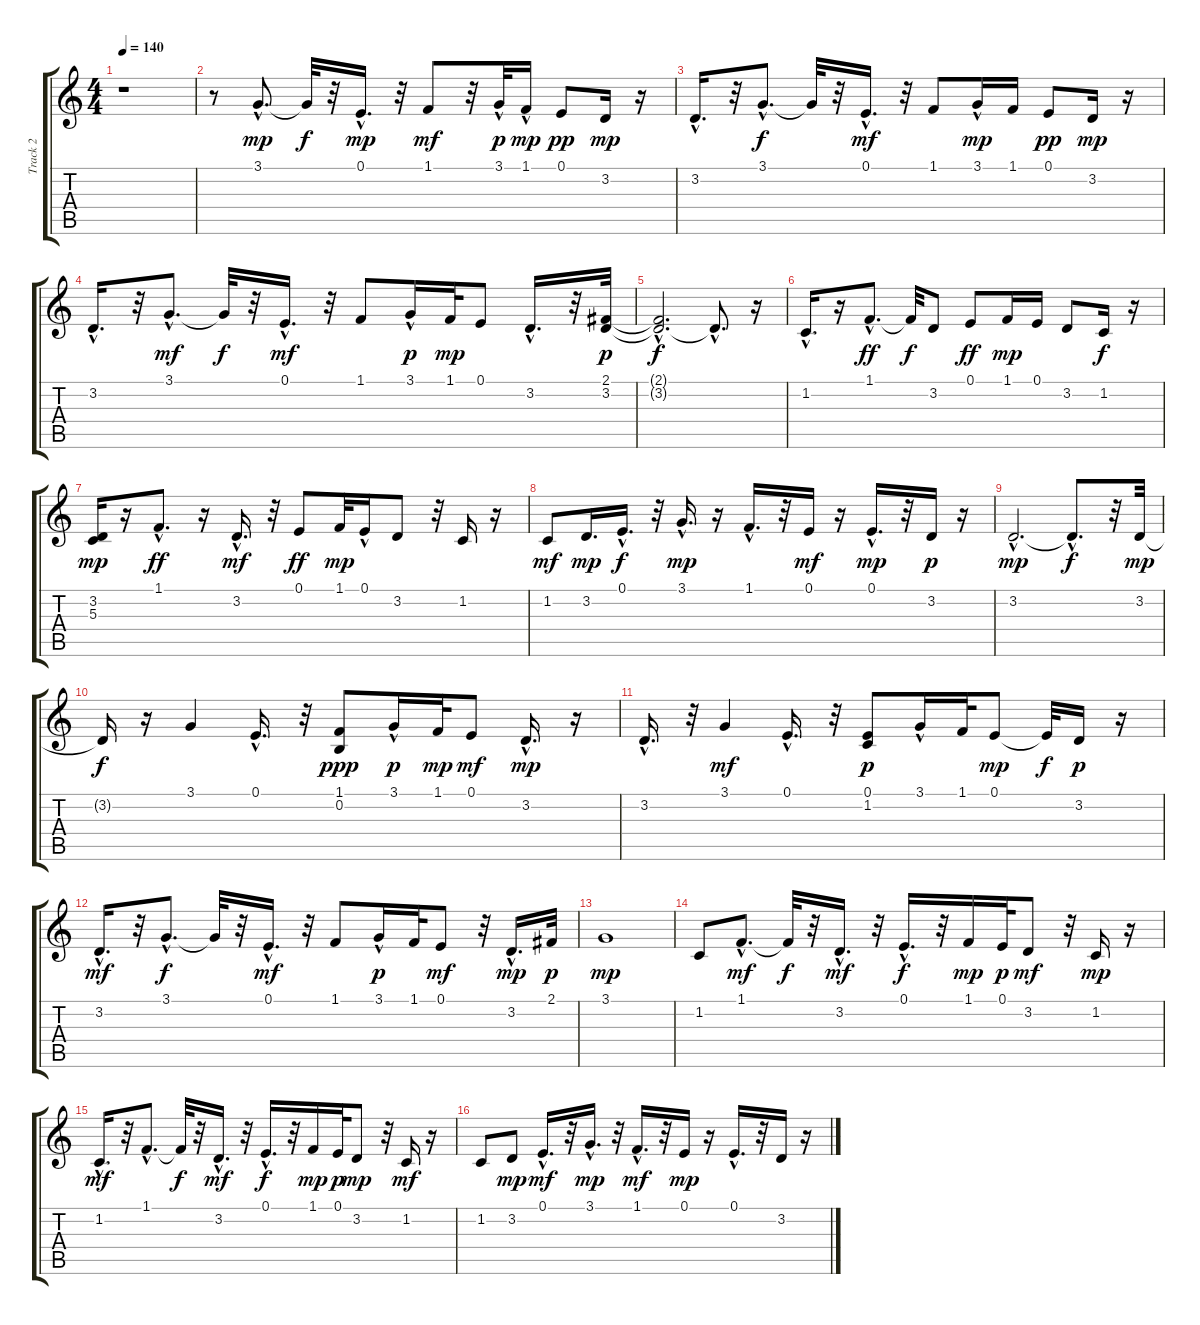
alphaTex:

\track ("Track 2" "Track 2") {instrument shanai}
\staff {score tabs}
\tuning (E4 B3 G3 D3 A2 E2) {hide}
\ts (4 4)
\tempo 140
\clef g2
\ks c
r.1{dy f} |
r.8 3.1{hac}.8{d dy mp} 3.1{t}.32{dy f} r.32 0.1{hac}.16{d dy mp} r.32 1.1.8{dy mf} r.32 3.1{hac}.32{dy p} 1.1{hac}.16{dy mp} 0.1.8{dy pp} 3.2.16{dy mp} r.16 |
3.2{hac}.16{d} r.32 3.1{hac}.8{d dy f} 3.1{t}.32 r.32 0.1{hac}.16{d dy mf} r.32 1.1.8 3.1{hac}.16{dy mp} 1.1.16 0.1.8{dy pp} 3.2.16{dy mp} r.16 |
3.2{hac}.16{d} r.32 3.1{hac}.8{d dy mf} 3.1{t}.32{dy f} r.32 0.1{hac}.16{d dy mf} r.32 1.1.8 3.1{hac}.16{dy p} 1.1.32{dy mp} 0.1.8 3.2{hac}.16{d} r.32 (2.1 3.2).32{dy p} |
(2.1{t} 3.2{hac t}).2{d dy f} 3.2{hac t}.8{d} r.16 |
1.2{hac}.16{d} r.16 1.1{hac}.8{d dy ff} 1.1{t}.32{dy f} 3.2.8 0.1.8{dy ff} 1.1.16{dy mp} 0.1.16 3.2.8 1.2.16{dy f} r.16 |
(3.2 5.3).16{dy mp} r.16 1.1{hac}.8{d dy ff} r.16 3.2{hac}.16{d dy mf} r.32 0.1.8{dy ff} 1.1.32{dy mp} 0.1{hac}.16 3.2.8 r.32 1.2.16 r.16 |
1.2.8{dy mf} 3.2.16{d dy mp} 0.1{hac}.16{d dy f} r.32 3.1{hac}.16{d dy mp} r.16 1.1{hac}.16{d} r.32 0.1.16{dy mf} r.16 0.1{hac}.16{d dy mp} r.32 3.2.16{dy p} r.16 |
3.2{hac}.2{d dy mp} 3.2{hac t}.8{d dy f} r.32 3.2.32{dy mp} |
3.2{t}.16{dy f} r.16 3.1.4 0.1{hac}.16{d} r.32 (1.1 0.2).8{dy ppp} 3.1{hac}.16{dy p} 1.1.32{dy mp} 0.1.8{dy mf} 3.2{hac}.16{d dy mp} r.16 |
3.2{hac}.16{d} r.32 3.1.4{dy mf} 0.1{hac}.16{d} r.32 (0.1 1.2).8{dy p} 3.1{hac}.16 1.1.32 0.1.8{dy mp} 0.1{t}.32{dy f} 3.2.16{dy p} r.16 |
3.2{hac}.16{d dy mf} r.32 3.1{hac}.8{d dy f} 3.1{t}.32 r.32 0.1{hac}.16{d dy mf} r.32 1.1.8 3.1{hac}.16{dy p} 1.1.32 0.1.8{dy mf} r.32 3.2{hac}.16{d dy mp} 2.1.32{dy p} |
3.1.1{dy mp} |
1.2.8 1.1{hac}.8{d dy mf} 1.1{t}.32{dy f} r.32 3.2{hac}.16{d dy mf} r.32 0.1{hac}.16{d dy f} r.32 1.1.16{dy mp} 0.1.32{dy p} 3.2.8{dy mf} r.32 1.2.16{dy mp} r.16 |
1.2{hac}.16{d dy mf} r.32 1.1{hac}.8{d} 1.1{t}.32{dy f} r.32 3.2{hac}.16{d dy mf} r.32 0.1{hac}.16{d dy f} r.32 1.1.16{dy mp} 0.1.32{dy p} 3.2.8{dy mp} r.32 1.2.16{dy mf} r.16 |
1.2.8 3.2.8{dy mp} 0.1{hac}.16{d dy mf} r.32 3.1{hac}.16{d dy mp} r.32 1.1{hac}.16{d dy mf} r.32 0.1.16{dy mp} r.16 0.1{hac}.16{d} r.32 3.2.16 r.16
